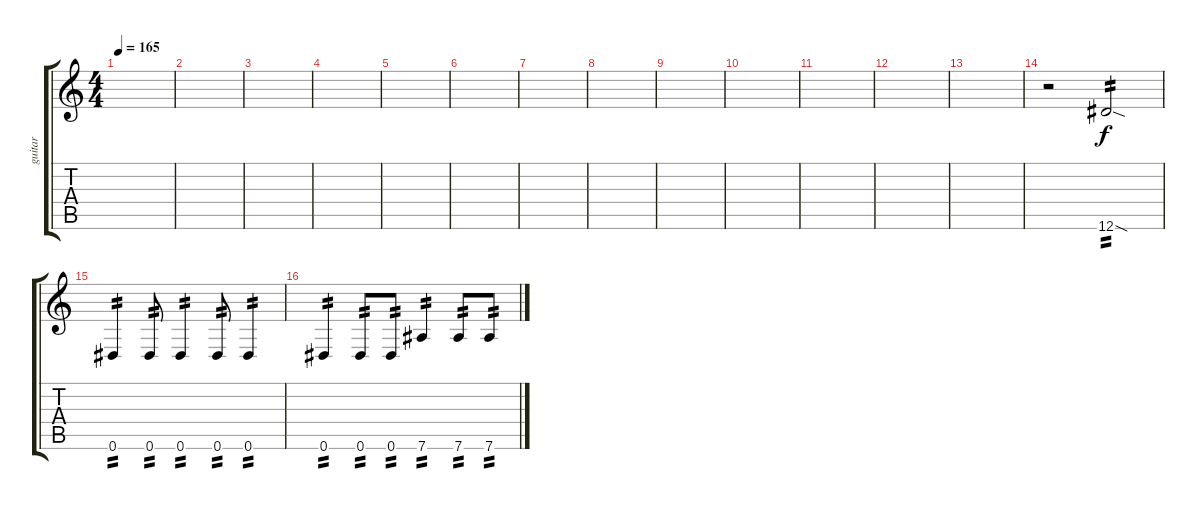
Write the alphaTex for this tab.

\track ("guitar" "guitar") {instrument electricguitarclean}
\staff {score tabs}
\tuning (Eb4 Bb3 Gb3 Db3 Ab2 Eb2) {hide}
\ts (4 4)
\tempo 165
\clef g2
\ks c
|
|
|
|
|
|
|
|
|
|
|
|
|
r.2 12.6{sod}.2{tp 2} |
0.6.4{tp 2} 0.6.8{tp 2} 0.6.4{tp 2} 0.6.8{tp 2} 0.6.4{tp 2} |
0.6.4{tp 2} 0.6.8{tp 2} 0.6.8{tp 2} 7.6.4{tp 2} 7.6.8{tp 2} 7.6.8{tp 2}
